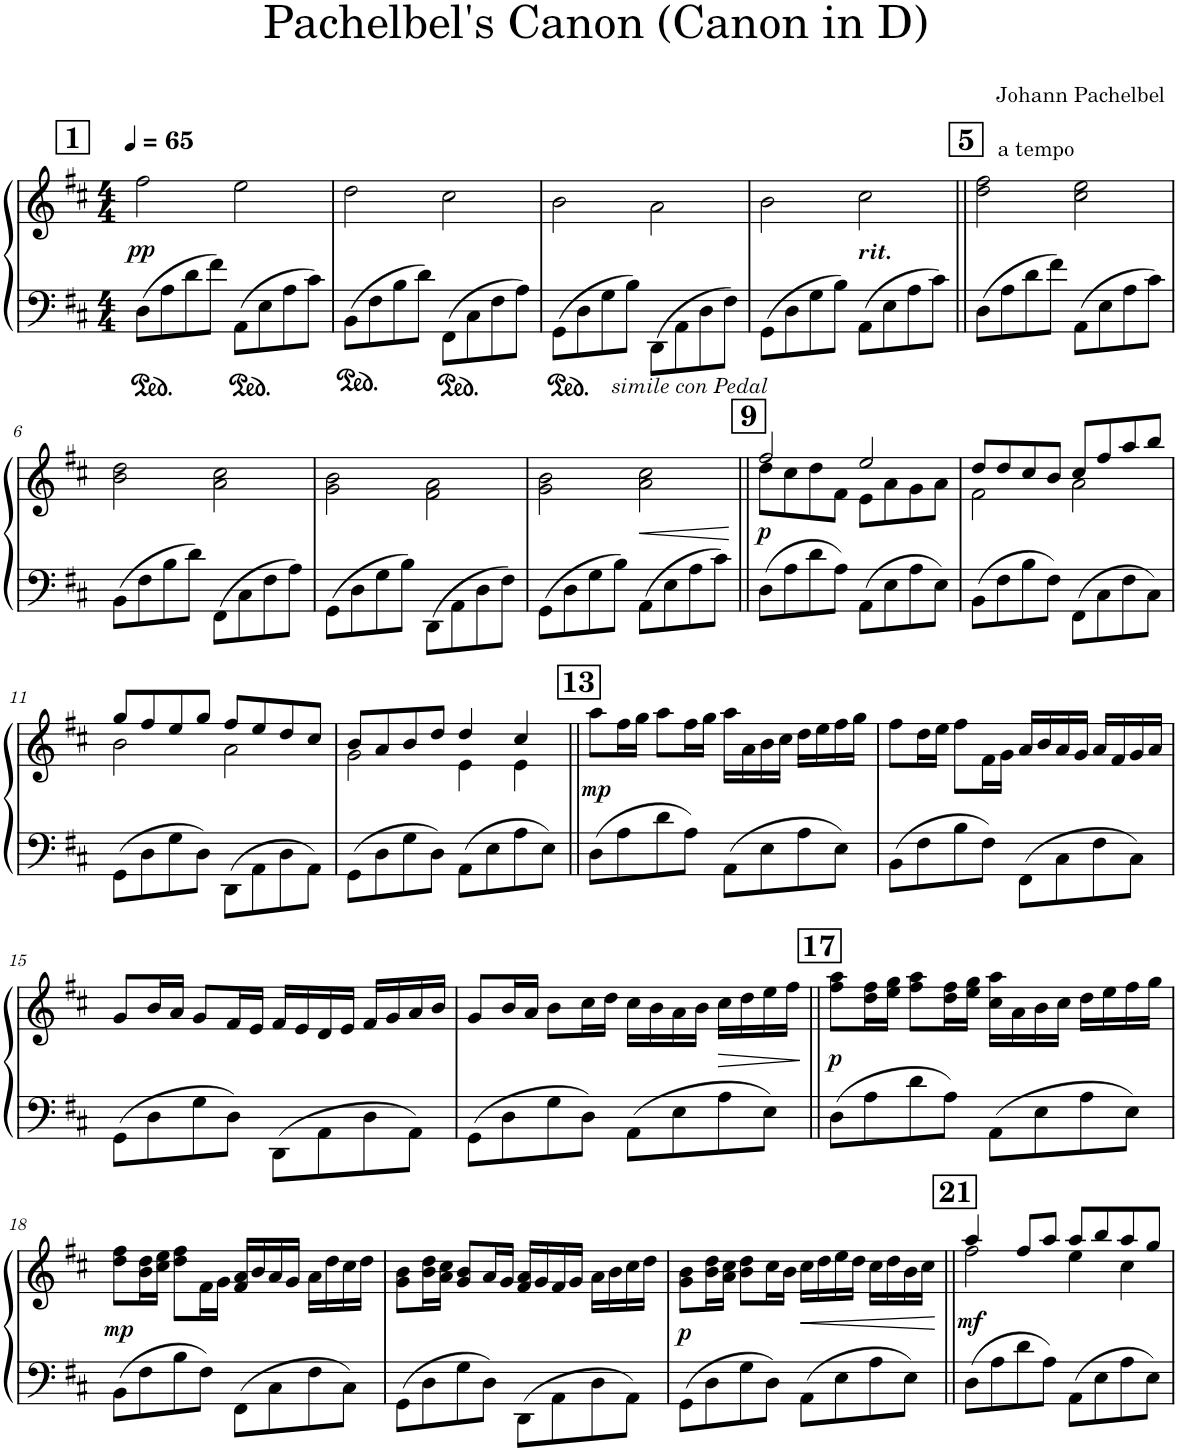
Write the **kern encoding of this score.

**kern	**kern	**dynam
*part1	*part1	*part1
*staff2	*staff1	*staff1/2
*I"Piano	*	*
*I'Pno.	*	*
*clefF4	*clefG2	*
*k[f#c#]	*k[f#c#]	*
*M4/4	*M4/4	*
*MM65	*MM65	*
!!LO:REH:place=s1:a:B:cj:fs=14:t=1
=1	=1	=1
!	!	!LO:DY:b
8D\L	2ff#\	pp
8A\	.	.
8d\	.	.
8f#\J	.	.
8AA\L	2ee\	.
8E\	.	.
8A\	.	.
8c#\J	.	.
=2	=2	=2
8BB\L	2dd\	.
8F#\	.	.
8B\	.	.
8d\J	.	.
8FF#\L	2cc#\	.
8C#\	.	.
8F#\	.	.
8A\J	.	.
=3	=3	=3
8GG\L	2b\	.
8D\	.	.
8G\	.	.
8B\J	.	.
!LO:TX:b:i:t=simile con Pedal	!	!
8DD\L	2a\	.
8AA\	.	.
8D\	.	.
8F#\J	.	.
=4	=4	=4
8GG\L	2b\	.
8D\	.	.
8G\	.	.
8B\J	.	.
!	!LO:TX:b:Bi:t=rit.	!
8AA\L	2cc#\	.
8E\	.	.
8A\	.	.
8c#\J	.	.
=5||	=5||	=5||
!!LO:REH:place=s1:a:B:cj:fs=14:t=5
!	!LO:TX:a:t=a tempo	!
8D\L	2dd\ 2ff#\	.
8A\	.	.
8d\	.	.
8f#\J	.	.
8AA\L	2cc#\ 2ee\	.
8E\	.	.
8A\	.	.
8c#\J	.	.
!!LO:LB:g=z
=6	=6	=6
8BB\L	2b\ 2dd\	.
8F#\	.	.
8B\	.	.
8d\J	.	.
8FF#\L	2a\ 2cc#\	.
8C#\	.	.
8F#\	.	.
8A\J	.	.
=7	=7	=7
8GG\L	2g\ 2b\	.
8D\	.	.
8G\	.	.
8B\J	.	.
8DD\L	2f#\ 2a\	.
8AA\	.	.
8D\	.	.
8F#\J	.	.
=8	=8	=8
8GG\L	2g\ 2b\	.
8D\	.	.
8G\	.	.
8B\J	.	.
!	!	!LO:HP:b
8AA\L	2a\ 2cc#\	<
8E\	.	.
8A\	.	.
8c#\J	.	.
.	.	[
!!LO:REH:place=s1:a:B:cj:fs=14:t=9
=9||	=9||	=9||
*	*^	*
!	!	!	!LO:DY:b
8D\L	2ff#/	8dd\L	p
8A\	.	8cc#\	.
8d\	.	8dd\	.
8A\J	.	8f#\J	.
8AA\L	2ee/	8e\L	.
8E\	.	8a\	.
8A\	.	8g\	.
8E\J	.	8a\J	.
=10	=10	=10	=10
8BB\L	2f#\	8dd/L	.
8F#\	.	8dd/	.
8B\	.	8cc#/	.
8F#\J	.	8b/J	.
8FF#\L	2a\	8cc#/L	.
8C#\	.	8ff#/	.
8F#\	.	8aa/	.
8C#\J	.	8bb/J	.
!!LO:LB:g=z	!!
=11	=11	=11	=11
8GG\L	2b\	8gg/L	.
8D\	.	8ff#/	.
8G\	.	8ee/	.
8D\J	.	8gg/J	.
8DD\L	2a\	8ff#/L	.
8AA\	.	8ee/	.
8D\	.	8dd/	.
8AA\J	.	8cc#/J	.
=12	=12	=12	=12
8GG\L	2g\	8b/L	.
8D\	.	8a/	.
8G\	.	8b/	.
8D\J	.	8dd/J	.
8AA\L	4e\	4dd/	.
8E\	.	.	.
8A\	4e\	4cc#/	.
8E\J	.	.	.
*	*v	*v	*
!!LO:REH:place=s1:a:B:cj:fs=14:t=13
=13||	=13||	=13||
!	!	!LO:DY:b
8D\L	8aa\L	mp
8A\	16ff#\L	.
.	16gg\JJ	.
8d\	8aa\L	.
8A\J	16ff#\L	.
.	16gg\JJ	.
8AA\L	16aa\LL	.
.	16a\	.
8E\	16b\	.
.	16cc#\JJ	.
8A\	16dd\LL	.
.	16ee\	.
8E\J	16ff#\	.
.	16gg\JJ	.
=14	=14	=14
8BB\L	8ff#\L	.
8F#\	16dd\L	.
.	16ee\JJ	.
8B\	8ff#\L	.
8F#\J	16f#\L	.
.	16g\JJ	.
8FF#\L	16a/LL	.
.	16b/	.
8C#\	16a/	.
.	16g/JJ	.
8F#\	16a/LL	.
.	16f#/	.
8C#\J	16g/	.
.	16a/JJ	.
!!LO:LB:g=z
=15	=15	=15
8GG\L	8g/L	.
8D\	16b/L	.
.	16a/JJ	.
8G\	8g/L	.
8D\J	16f#/L	.
.	16e/JJ	.
8DD\L	16f#/LL	.
.	16e/	.
8AA\	16d/	.
.	16e/JJ	.
8D\	16f#/LL	.
.	16g/	.
8AA\J	16a/	.
.	16b/JJ	.
=16	=16	=16
8GG\L	8g/L	.
8D\	16b/L	.
.	16a/JJ	.
8G\	8b\L	.
8D\J	16cc#\L	.
.	16dd\JJ	.
8AA\L	16cc#\LL	.
.	16b\	.
8E\	16a\	.
.	16b\JJ	.
!	!	!LO:HP:b
8A\	16cc#\LL	>
.	16dd\	.
8E\J	16ee\	.
.	16ff#\JJ	.
.	.	]
!!LO:REH:place=s1:a:B:cj:fs=14:t=17
=17||	=17||	=17||
!	!	!LO:DY:b
8D\L	8ff#\ 8aa\L	p
8A\	16dd\ 16ff#\L	.
.	16ee\ 16gg\JJ	.
8d\	8ff#\ 8aa\L	.
8A\J	16dd\ 16ff#\L	.
.	16ee\ 16gg\JJ	.
8AA\L	16cc#\ 16aa\LL	.
.	16a\	.
8E\	16b\	.
.	16cc#\JJ	.
8A\	16dd\LL	.
.	16ee\	.
8E\J	16ff#\	.
.	16gg\JJ	.
!!LO:LB:g=z
=18	=18	=18
!	!	!LO:DY:b
8BB\L	8dd\ 8ff#\L	mp
8F#\	16b\ 16dd\L	.
.	16cc#\ 16ee\JJ	.
8B\	8dd\ 8ff#\L	.
8F#\J	16f#\L	.
.	16g\JJ	.
8FF#\L	16f#/ 16a/LL	.
.	16b/	.
8C#\	16a/	.
.	16g/JJ	.
8F#\	16a\LL	.
.	16dd\	.
8C#\J	16cc#\	.
.	16dd\JJ	.
=19	=19	=19
8GG\L	8g\ 8b\L	.
8D\	16b\ 16dd\L	.
.	16a\ 16cc#\JJ	.
8G\	8g/ 8b/L	.
8D\J	16a/L	.
.	16g/JJ	.
8DD\L	16f#/ 16a/LL	.
.	16g/	.
8AA\	16f#/	.
.	16g/JJ	.
8D\	16a\LL	.
.	16b\	.
8AA\J	16cc#\	.
.	16dd\JJ	.
=20	=20	=20
!	!	!LO:DY:b
8GG\L	8g\ 8b\L	p
8D\	16b\ 16dd\L	.
.	16a\ 16cc#\JJ	.
8G\	8b\ 8dd\L	.
8D\J	16cc#\L	.
.	16b\JJ	.
!	!	!LO:HP:b
8AA\L	16cc#\LL	<
.	16dd\	.
8E\	16ee\	.
.	16dd\JJ	.
8A\	16cc#\LL	.
.	16dd\	.
8E\J	16b\	.
.	16cc#\JJ	.
.	.	[
!!LO:REH:place=s1:a:B:cj:fs=14:t=21
=21||	=21||	=21||
*	*^	*
!	!	!	!LO:DY:b
8D\L	2ff#\	4aa/	mf
8A\	.	.	.
8d\	.	8ff#/L	.
8A\J	.	8aa/J	.
8AA\L	4ee\	8aa/L	.
8E\	.	8bb/	.
8A\	4cc#\	8aa/	.
8E\J	.	8gg/J	.
*	*v	*v	*
=	=	=
*-	*-	*-
